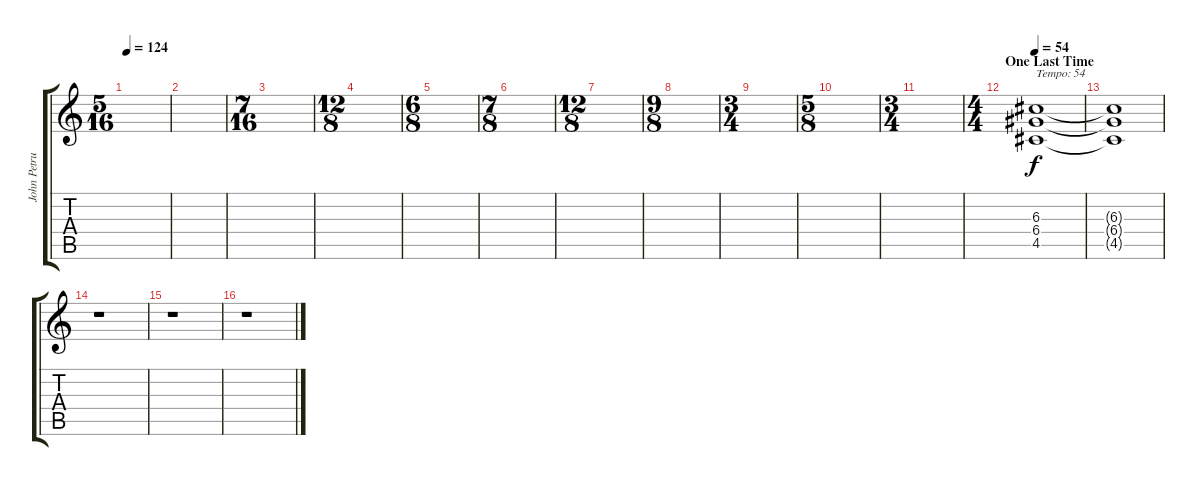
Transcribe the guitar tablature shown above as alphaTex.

\track ("John Petrucci - 6 Strings Guitar" "John Petru") {instrument distortionguitar}
\staff {score tabs}
\tuning (E4 B3 G3 D3 A2 E2) {hide}
\ts (5 16)
\tempo 124
\clef g2
\ks c
|
|
\ts (7 16)
|
\ts (12 8)
|
\ts (6 8)
|
\ts (7 8)
|
\ts (12 8)
|
\ts (9 8)
|
\ts (3 4)
|
\ts (5 8)
|
\ts (3 4)
|
\ts (4 4)
\section ("" "One Last Time")
\tempo 54
(6.3 6.4 4.5).1{txt "Tempo: 54"} |
(6.3{t} 6.4{t} 4.5{t}).1 |
r.1 |
r.1 |
r.1
